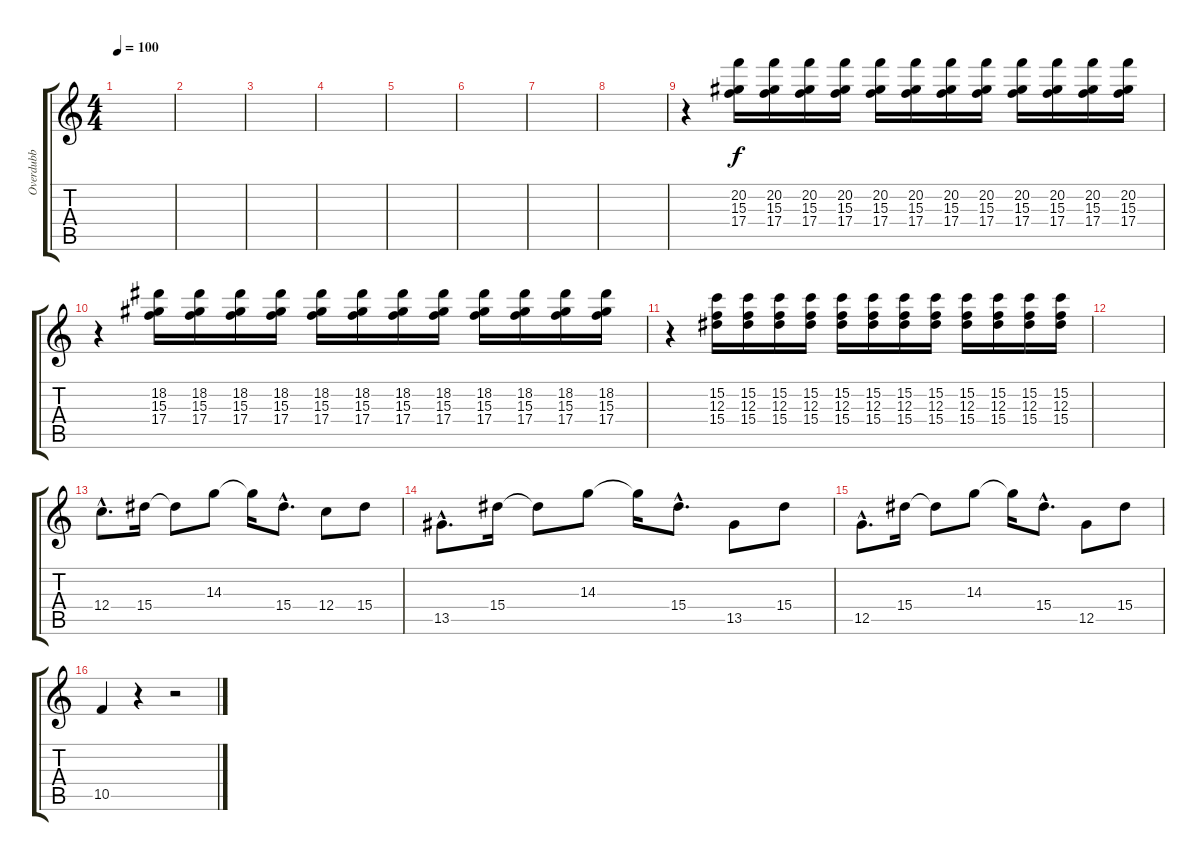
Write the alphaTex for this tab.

\track ("Overdubb" "Overdubb") {instrument distortionguitar}
\staff {score tabs}
\tuning (D4 A3 F3 C3 G2 C2) {hide}
\ts (4 4)
\tempo 100
\clef g2
\ks c
|
|
|
|
|
|
|
|
r.4{volume 10} (20.2 15.3 17.4).16 (20.2 15.3 17.4).16 (20.2 15.3 17.4).16 (20.2 15.3 17.4).16 (20.2 15.3 17.4).16 (20.2 15.3 17.4).16 (20.2 15.3 17.4).16 (20.2 15.3 17.4).16 (20.2 15.3 17.4).16 (20.2 15.3 17.4).16 (20.2 15.3 17.4).16 (20.2 15.3 17.4).16 |
r.4 (18.2 15.3 17.4).16 (18.2 15.3 17.4).16 (18.2 15.3 17.4).16 (18.2 15.3 17.4).16 (18.2 15.3 17.4).16 (18.2 15.3 17.4).16 (18.2 15.3 17.4).16 (18.2 15.3 17.4).16 (18.2 15.3 17.4).16 (18.2 15.3 17.4).16 (18.2 15.3 17.4).16 (18.2 15.3 17.4).16 |
r.4 (15.2 12.3 15.4).16 (15.2 12.3 15.4).16 (15.2 12.3 15.4).16 (15.2 12.3 15.4).16 (15.2 12.3 15.4).16 (15.2 12.3 15.4).16 (15.2 12.3 15.4).16 (15.2 12.3 15.4).16 (15.2 12.3 15.4).16 (15.2 12.3 15.4).16 (15.2 12.3 15.4).16 (15.2 12.3 15.4).16 |
|
12.4{hac}.8{d volume 13} 15.4.16 15.4{t}.8 14.3.8 14.3{t}.16 15.4{hac}.8{d} 12.4.8 15.4.8 |
13.5{hac}.8{d} 15.4.16 15.4{t}.8 14.3.8 14.3{t}.16 15.4{hac}.8{d} 13.5.8 15.4.8 |
12.5{hac}.8{d} 15.4.16 15.4{t}.8 14.3.8 14.3{t}.16 15.4{hac}.8{d} 12.5.8 15.4.8 |
10.5.4 r.4 r.2
